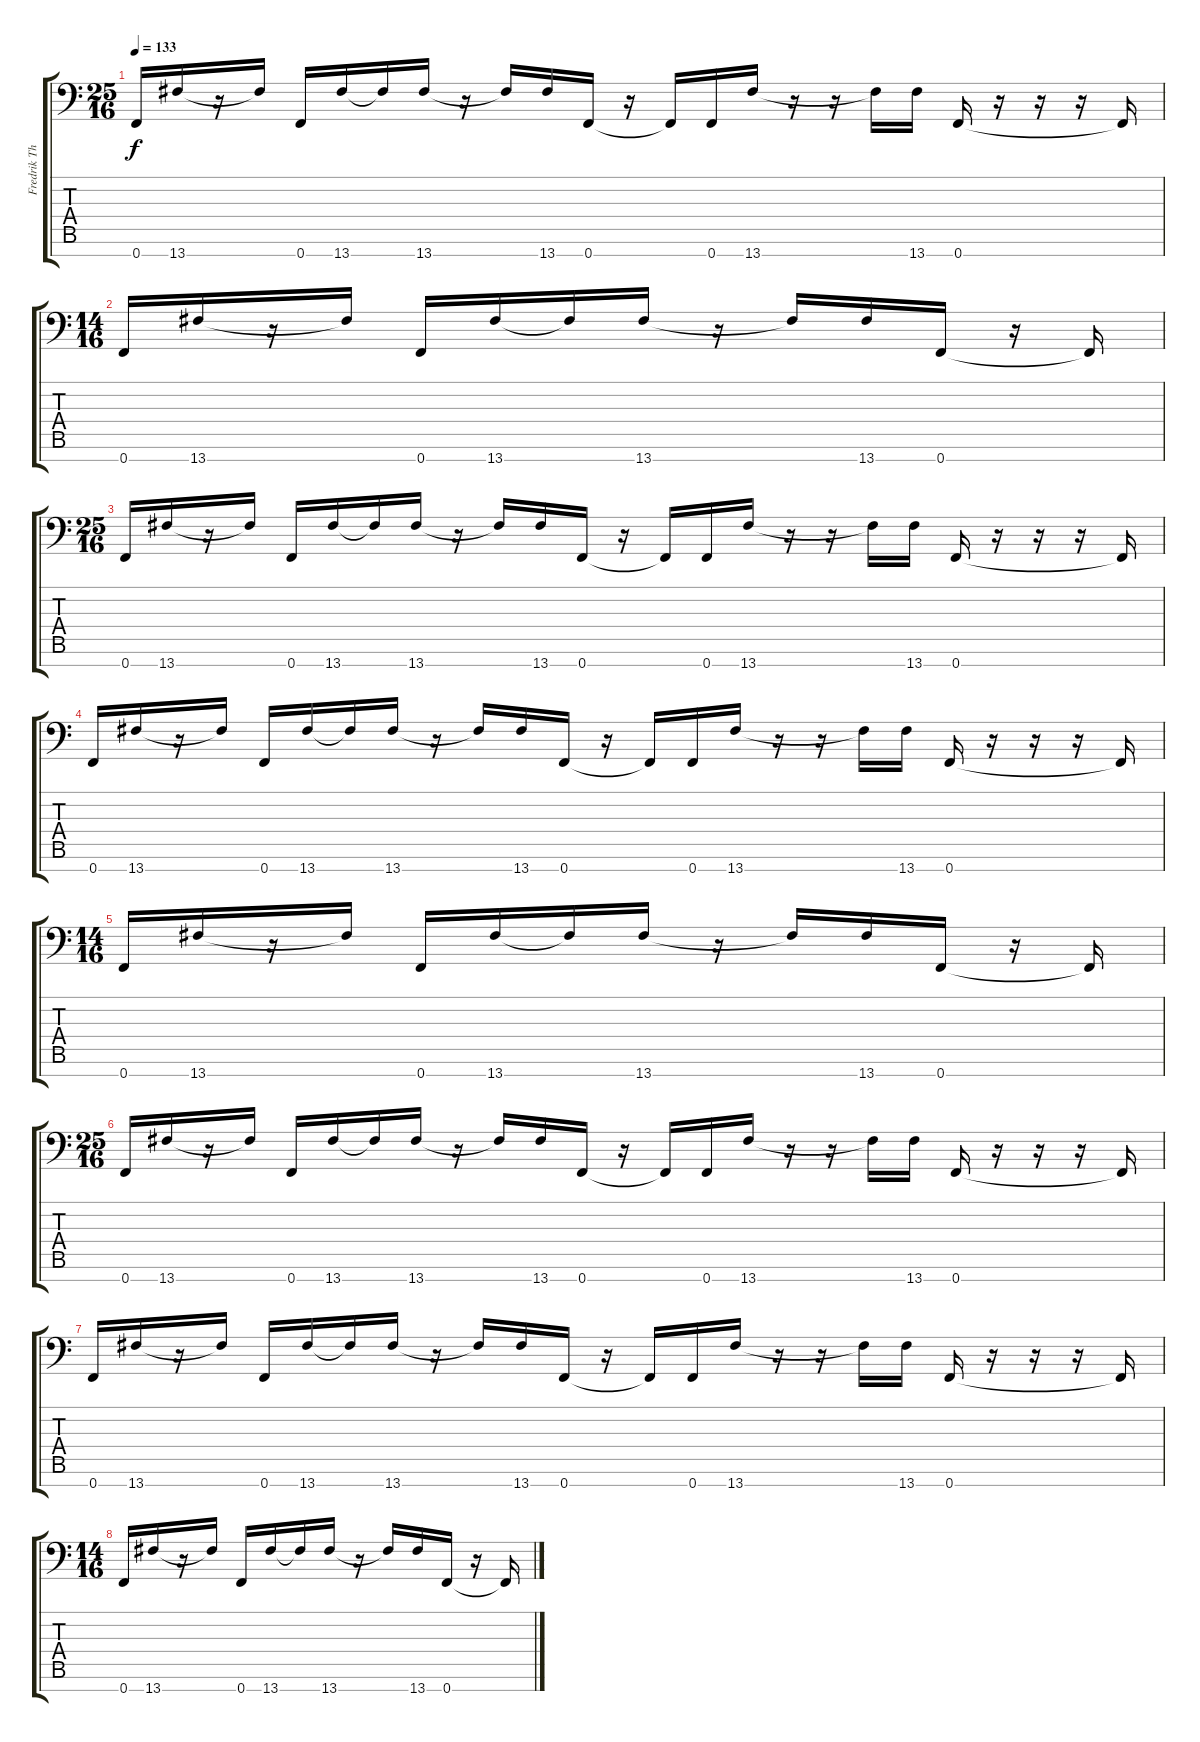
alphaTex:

\track ("Fredrik Thordendal ( Rythm'n'Solo )" "Fredrik Th") {instrument overdrivenguitar}
\staff {score tabs}
\tuning (Bb3 F3 Db3 Ab2 Eb2 Bb1 F1) {hide}
\ts (25 16)
\tempo 133
\clef f4
\ks c
0.7.16{dy f} 13.7.16 r.16 13.7{t}.16 0.7.16 13.7.16 13.7{t}.16 13.7.16 r.16 13.7{t}.16 13.7.16 0.7.16 r.16 0.7{t}.16 0.7.16 13.7.16 r.16 r.16 13.7{t}.16 13.7.16 0.7.16 r.16 r.16 r.16 0.7{t}.16 |
\ts (14 16)
0.7.16 13.7.16 r.16 13.7{t}.16 0.7.16 13.7.16 13.7{t}.16 13.7.16 r.16 13.7{t}.16 13.7.16 0.7.16 r.16 0.7{t}.16 |
\ts (25 16)
0.7.16{volume 8} 13.7.16 r.16 13.7{t}.16 0.7.16 13.7.16 13.7{t}.16 13.7.16 r.16 13.7{t}.16 13.7.16 0.7.16 r.16 0.7{t}.16 0.7.16 13.7.16 r.16 r.16 13.7{t}.16 13.7.16 0.7.16 r.16 r.16 r.16 0.7{t}.16 |
0.7.16 13.7.16 r.16 13.7{t}.16 0.7.16 13.7.16 13.7{t}.16 13.7.16 r.16 13.7{t}.16 13.7.16 0.7.16 r.16 0.7{t}.16 0.7.16 13.7.16 r.16 r.16 13.7{t}.16 13.7.16 0.7.16 r.16 r.16 r.16 0.7{t}.16 |
\ts (14 16)
0.7.16 13.7.16 r.16 13.7{t}.16 0.7.16 13.7.16 13.7{t}.16 13.7.16 r.16 13.7{t}.16 13.7.16 0.7.16 r.16 0.7{t}.16 |
\ts (25 16)
0.7.16{volume 5} 13.7.16 r.16 13.7{t}.16 0.7.16 13.7.16 13.7{t}.16 13.7.16 r.16 13.7{t}.16 13.7.16 0.7.16 r.16 0.7{t}.16 0.7.16 13.7.16 r.16 r.16 13.7{t}.16 13.7.16 0.7.16 r.16 r.16 r.16 0.7{t}.16 |
0.7.16 13.7.16 r.16 13.7{t}.16 0.7.16 13.7.16 13.7{t}.16 13.7.16 r.16 13.7{t}.16 13.7.16 0.7.16 r.16 0.7{t}.16 0.7.16 13.7.16 r.16 r.16 13.7{t}.16 13.7.16 0.7.16 r.16 r.16 r.16 0.7{t}.16 |
\ts (14 16)
0.7.16 13.7.16 r.16 13.7{t}.16 0.7.16 13.7.16 13.7{t}.16 13.7.16 r.16 13.7{t}.16 13.7.16 0.7.16 r.16 0.7{t}.16
